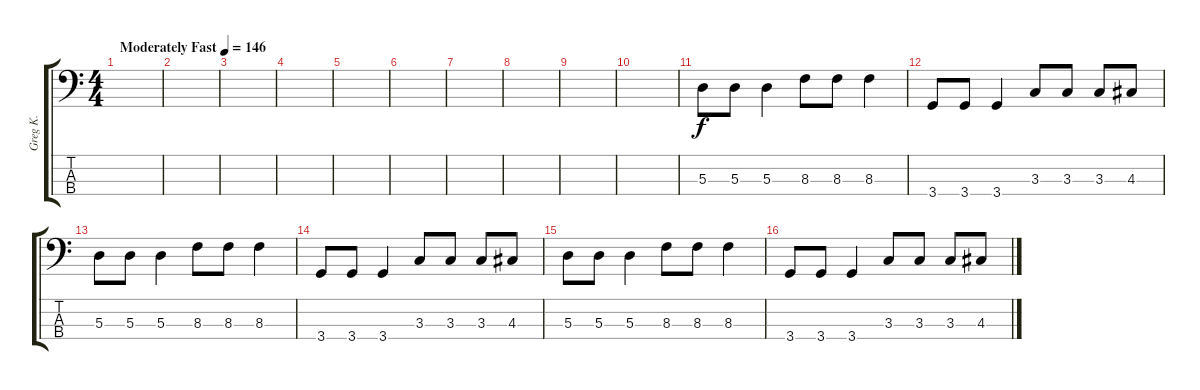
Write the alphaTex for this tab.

\track ("Greg K." "Greg K.") {instrument electricbassfinger}
\staff {score tabs}
\tuning (G2 D2 A1 E1) {hide}
\ts (4 4)
\tempo (146 "Moderately Fast")
\clef f4
\ks c
|
|
|
|
|
|
|
|
|
|
5.3.8 5.3.8 5.3.4 8.3.8 8.3.8 8.3.4 |
3.4.8 3.4.8 3.4.4 3.3.8 3.3.8 3.3.8 4.3.8 |
5.3.8 5.3.8 5.3.4 8.3.8 8.3.8 8.3.4 |
3.4.8 3.4.8 3.4.4 3.3.8 3.3.8 3.3.8 4.3.8 |
5.3.8 5.3.8 5.3.4 8.3.8 8.3.8 8.3.4 |
3.4.8 3.4.8 3.4.4 3.3.8 3.3.8 3.3.8 4.3.8
